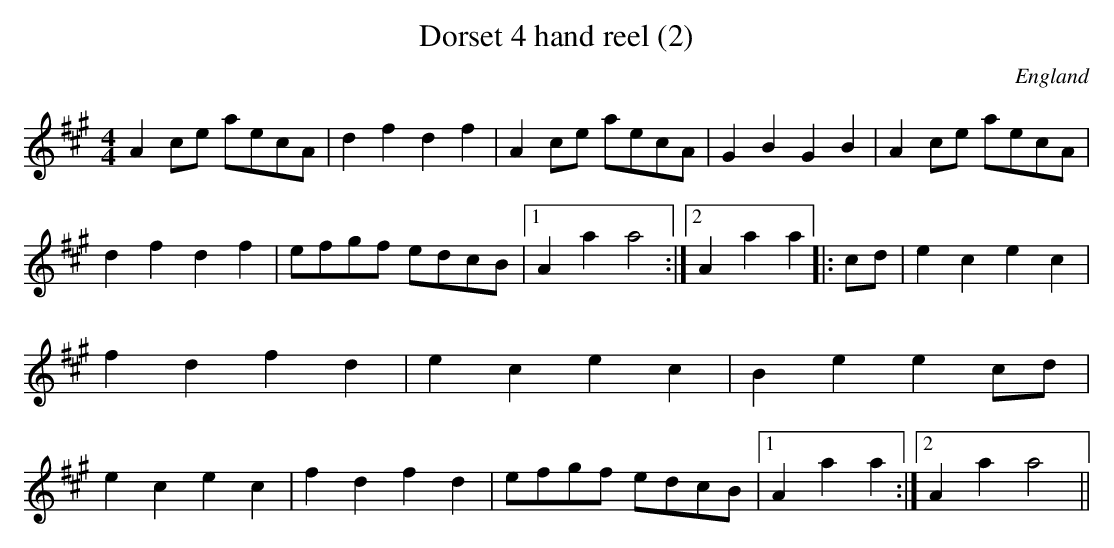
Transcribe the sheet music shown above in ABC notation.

X:1
T:Dorset 4 hand reel (2)
O:England
M:4/4
K:A
A2ce aecA|d2f2 d2f2|A2ce aecA|G2B2 G2B2|\
A2ce aecA|d2f2 d2f2|efgf edcB\
|1 A2a2 a4 :|2 A2a2 a2 |:\
cd|\
e2c2 e2c2|f2d2 f2d2|e2c2 e2c2|B2e2 e2cd|\
e2c2 e2c2|f2d2 f2d2|efgf edcB\
|1 A2a2 a2:|2 A2a2 a4||
